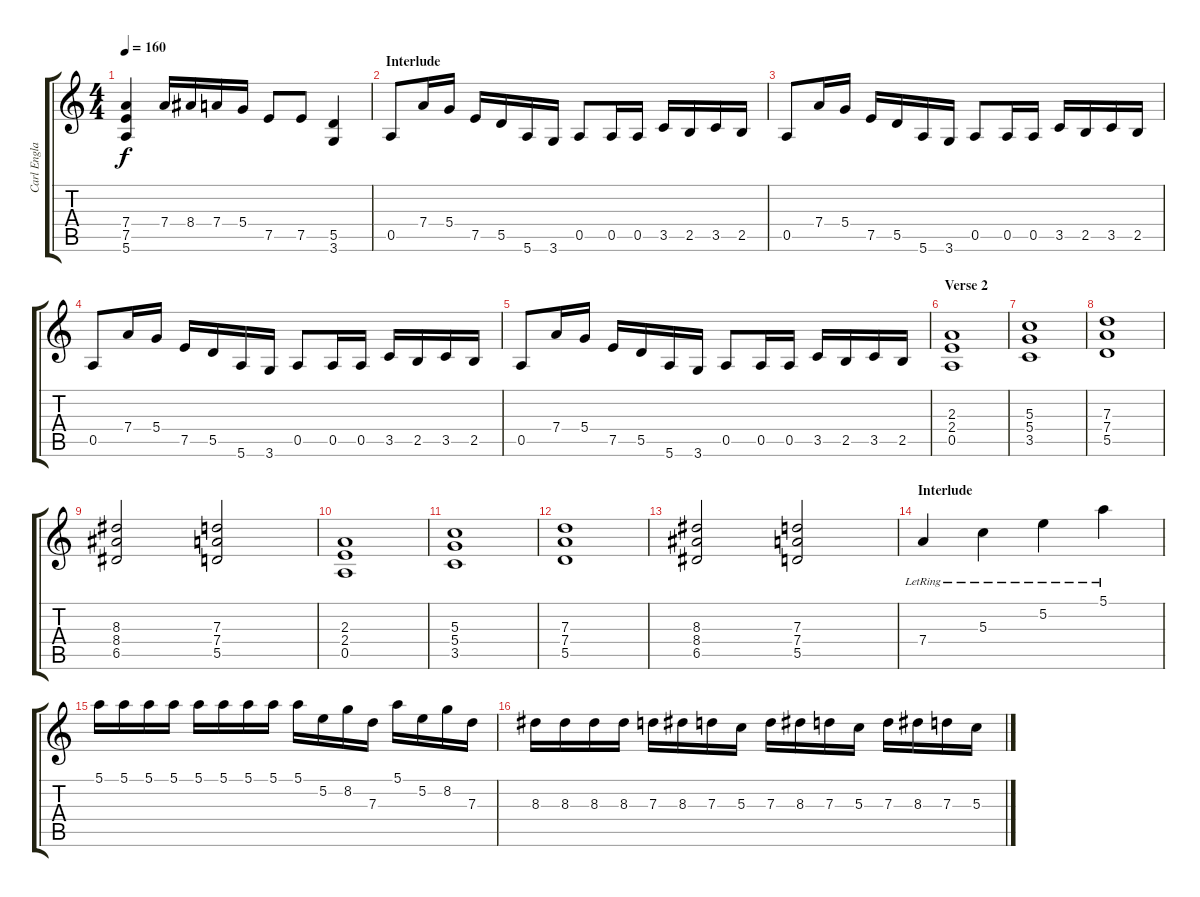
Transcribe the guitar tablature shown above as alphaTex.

\track ("Carl England" "Carl Engla") {instrument overdrivenguitar}
\staff {score tabs}
\tuning (E4 B3 G3 D3 A2 E2) {hide}
\ts (4 4)
\tempo 160
\clef g2
\ks c
(7.4{t} 7.5{t} 5.6{t}).4{dy f} 7.4.16 8.4.16 7.4.16 5.4.16 7.5.8 7.5.8 (5.5 3.6).4 |
\section ("" "Interlude")
0.5.8 7.4.16 5.4.16 7.5.16 5.5.16 5.6.16 3.6.16 0.5.8 0.5.16 0.5.16 3.5.16 2.5.16 3.5.16 2.5.16 |
0.5.8 7.4.16 5.4.16 7.5.16 5.5.16 5.6.16 3.6.16 0.5.8 0.5.16 0.5.16 3.5.16 2.5.16 3.5.16 2.5.16 |
0.5.8 7.4.16 5.4.16 7.5.16 5.5.16 5.6.16 3.6.16 0.5.8 0.5.16 0.5.16 3.5.16 2.5.16 3.5.16 2.5.16 |
0.5.8 7.4.16 5.4.16 7.5.16 5.5.16 5.6.16 3.6.16 0.5.8 0.5.16 0.5.16 3.5.16 2.5.16 3.5.16 2.5.16 |
\section ("" "Verse 2")
(2.3 2.4 0.5).1 |
(5.3 5.4 3.5).1 |
(7.3 7.4 5.5).1 |
(8.3 8.4 6.5).2 (7.3 7.4 5.5).2 |
(2.3 2.4 0.5).1 |
(5.3 5.4 3.5).1 |
(7.3 7.4 5.5).1 |
(8.3 8.4 6.5).2 (7.3 7.4 5.5).2 |
\section ("" "Interlude")
7.4{lr}.4 5.3{lr}.4 5.2{lr}.4 5.1{lr}.4 |
5.1.16 5.1.16 5.1.16 5.1.16 5.1.16 5.1.16 5.1.16 5.1.16 5.1.16 5.2.16 8.2.16 7.3.16 5.1.16 5.2.16 8.2.16 7.3.16 |
8.3.16 8.3.16 8.3.16 8.3.16 7.3.16 8.3.16 7.3.16 5.3.16 7.3.16 8.3.16 7.3.16 5.3.16 7.3.16 8.3.16 7.3.16 5.3.16
